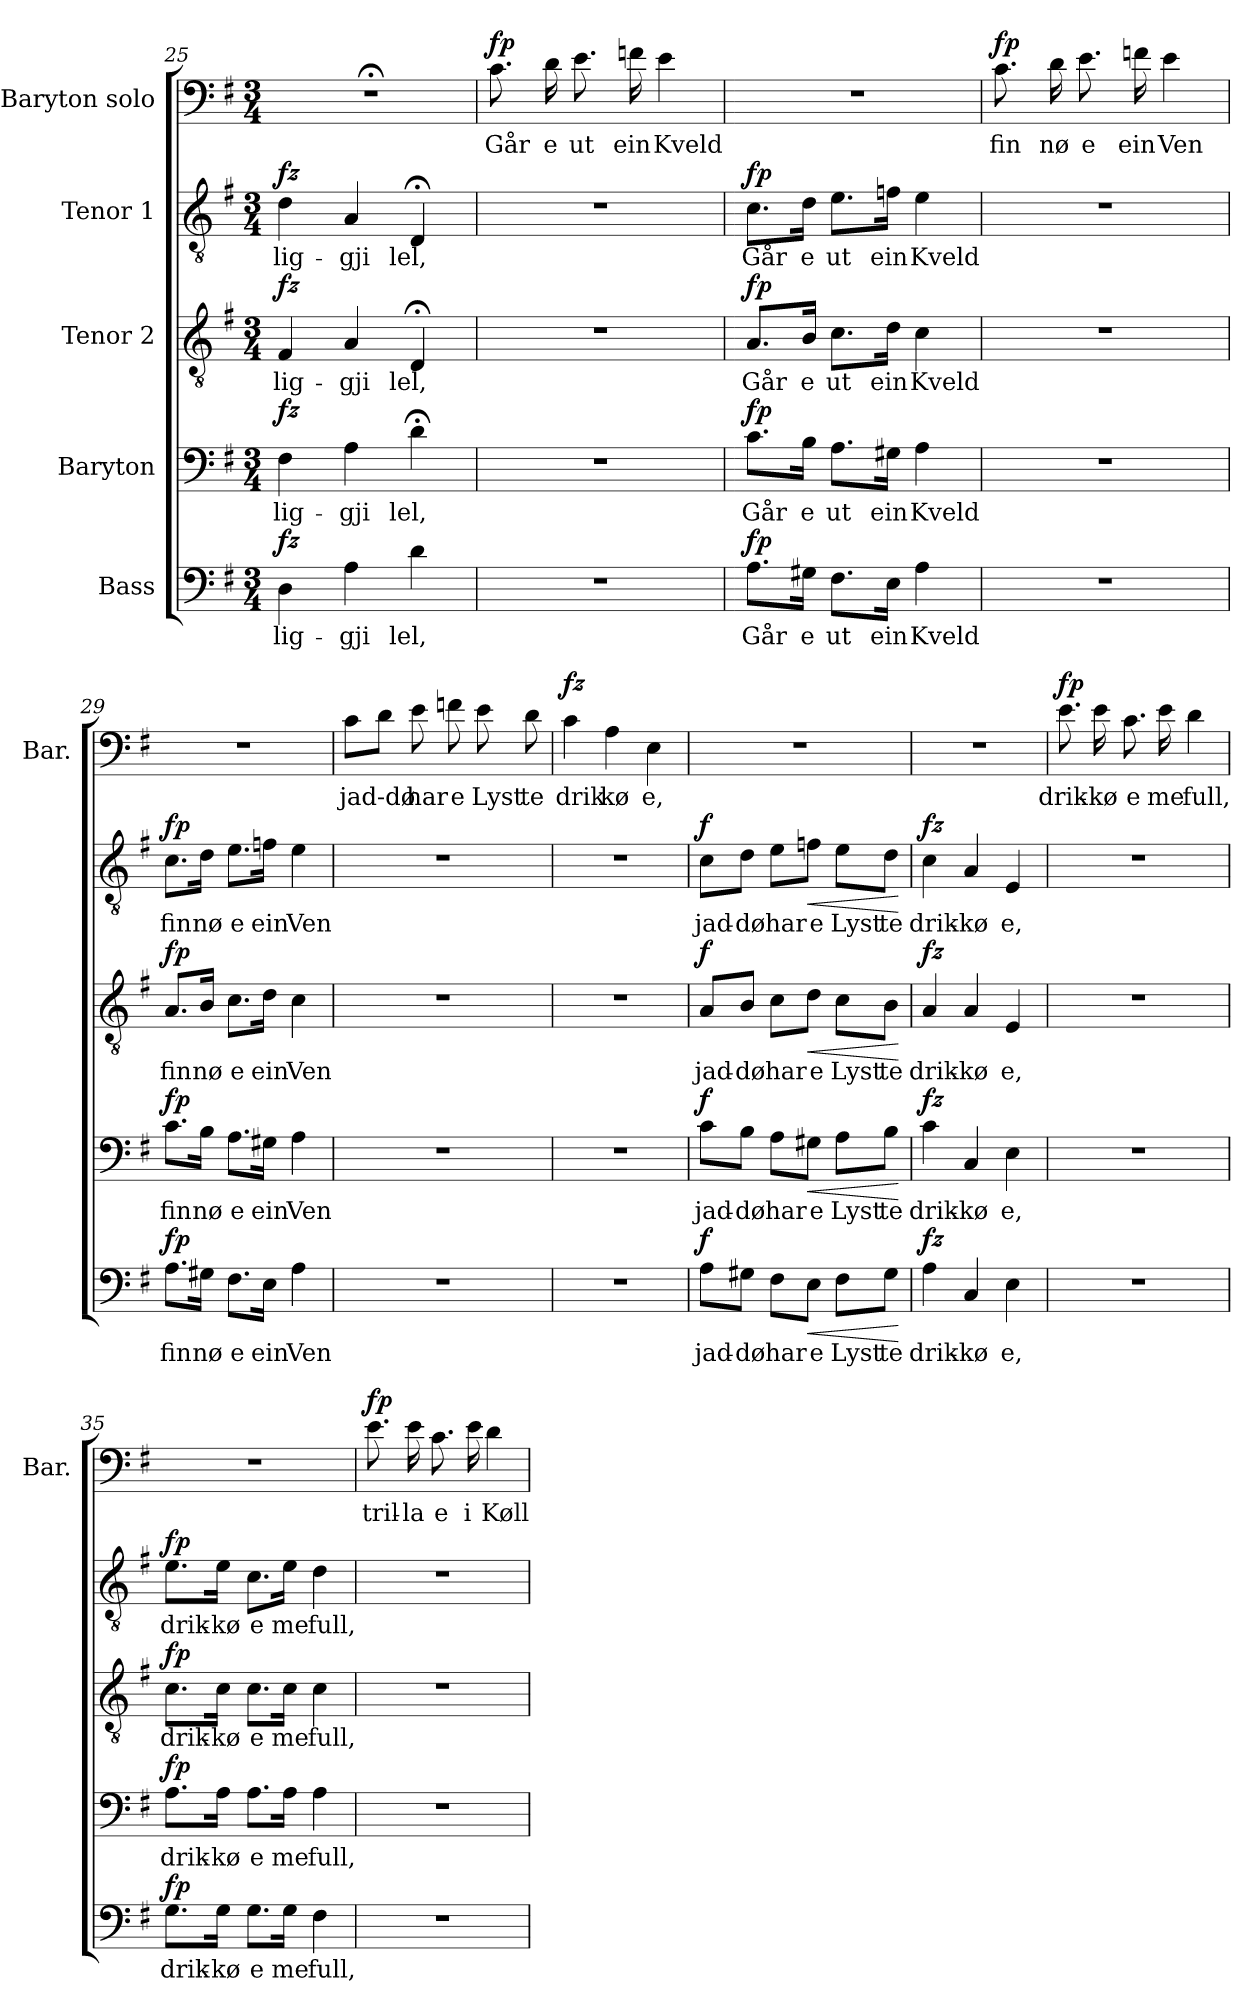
**kern	**text	**dynam	**kern	**text	**dynam	**kern	**text	**dynam	**kern	**text	**dynam	**kern	**text	**dynam
*part5	*part5	*part5	*part4	*part4	*part4	*part3	*part3	*part3	*part2	*part2	*part2	*part1	*part1	*part1
*staff5	*staff5	*staff5	*staff4	*staff4	*staff4	*staff3	*staff3	*staff3	*staff2	*staff2	*staff2	*staff1	*staff1	*staff1
*I"Bass	*	*	*I"Baryton	*	*	*I"Tenor 2	*	*	*I"Tenor 1	*	*	*I"Baryton solo	*	*
*	*	*	*	*	*	*	*	*	*	*	*	*I'Bar.	*	*
*clefF4	*	*	*clefF4	*	*	*clefGv2	*	*	*clefGv2	*	*	*clefF4	*	*
*k[f#]	*	*	*k[f#]	*	*	*k[f#]	*	*	*k[f#]	*	*	*k[f#]	*	*
*G:	*	*	*G:	*	*	*	*	*	*	*	*	*G:	*	*
*M3/4	*	*	*M3/4	*	*	*M3/4	*	*	*M3/4	*	*	*M3/4	*	*
=25	=25	=25	=25	=25	=25	=25	=25	=25	=25	=25	=25	=25	=25	=25
!	!LO:LY:b	!LO:DY:a	!	!LO:LY:b	!LO:DY:a	!	!LO:LY:b	!LO:DY:a	!	!LO:LY:b	!LO:DY:a	!	!	!
4D\	lig-	fz	4F#\	lig-	fz	4F#/	lig-	fz	4d\	lig-	fz	2.r;<	.	.
!	!LO:LY:b	!	!	!LO:LY:b	!	!	!LO:LY:b	!	!	!LO:LY:b	!	!	!	!
4A\	-gji	.	4A\	-gji	.	4A/	-gji	.	4A/	-gji	.	.	.	.
!	!LO:LY:b	!	!	!LO:LY:b	!	!	!LO:LY:b	!	!	!LO:LY:b	!	!	!	!
4d\	lel,	.	4d;<\	lel,	.	4D;</	lel,	.	4D;</	lel,	.	.	.	.
=26	=26	=26	=26	=26	=26	=26	=26	=26	=26	=26	=26	=26	=26	=26
!	!	!	!	!	!	!	!	!	!	!	!	!	!LO:LY:b	!LO:DY:a
2.r	.	.	2.r	.	.	2.r	.	.	2.r	.	.	8.c\	Går	fp
!	!	!	!	!	!	!	!	!	!	!	!	!	!LO:LY:b	!
.	.	.	.	.	.	.	.	.	.	.	.	16d\	e	.
!	!	!	!	!	!	!	!	!	!	!	!	!	!LO:LY:b	!
.	.	.	.	.	.	.	.	.	.	.	.	8.e\	ut	.
!	!	!	!	!	!	!	!	!	!	!	!	!	!LO:LY:b	!
.	.	.	.	.	.	.	.	.	.	.	.	16fn\	ein	.
!	!	!	!	!	!	!	!	!	!	!	!	!	!LO:LY:b	!
.	.	.	.	.	.	.	.	.	.	.	.	4e\	Kveld	.
=27	=27	=27	=27	=27	=27	=27	=27	=27	=27	=27	=27	=27	=27	=27
!	!LO:LY:b	!LO:DY:a	!	!LO:LY:b	!LO:DY:a	!	!LO:LY:b	!LO:DY:a	!	!LO:LY:b	!LO:DY:a	!	!	!
8.A\L	Går	fp	8.c\L	Går	fp	8.A/L	Går	fp	8.c\L	Går	fp	2.r	.	.
!	!LO:LY:b	!	!	!LO:LY:b	!	!	!LO:LY:b	!	!	!LO:LY:b	!	!	!	!
16G#X\Jk	e	.	16B\Jk	e	.	16B/Jk	e	.	16d\Jk	e	.	.	.	.
!	!LO:LY:b	!	!	!LO:LY:b	!	!	!LO:LY:b	!	!	!LO:LY:b	!	!	!	!
8.F#\L	ut	.	8.A\L	ut	.	8.c\L	ut	.	8.e\L	ut	.	.	.	.
!	!LO:LY:b	!	!	!LO:LY:b	!	!	!LO:LY:b	!	!	!LO:LY:b	!	!	!	!
16E\Jk	ein	.	16G#X\Jk	ein	.	16d\Jk	ein	.	16fn\Jk	ein	.	.	.	.
!	!LO:LY:b	!	!	!LO:LY:b	!	!	!LO:LY:b	!	!	!LO:LY:b	!	!	!	!
4A\	Kveld	.	4A\	Kveld	.	4c\	Kveld	.	4e\	Kveld	.	.	.	.
=28	=28	=28	=28	=28	=28	=28	=28	=28	=28	=28	=28	=28	=28	=28
!	!	!	!	!	!	!	!	!	!	!	!	!	!LO:LY:b	!LO:DY:a
2.r	.	.	2.r	.	.	2.r	.	.	2.r	.	.	8.c\	fin	fp
!	!	!	!	!	!	!	!	!	!	!	!	!	!LO:LY:b	!
.	.	.	.	.	.	.	.	.	.	.	.	16d\	nø	.
!	!	!	!	!	!	!	!	!	!	!	!	!	!LO:LY:b	!
.	.	.	.	.	.	.	.	.	.	.	.	8.e\	e	.
!	!	!	!	!	!	!	!	!	!	!	!	!	!LO:LY:b	!
.	.	.	.	.	.	.	.	.	.	.	.	16fn\	ein	.
!	!	!	!	!	!	!	!	!	!	!	!	!	!LO:LY:b	!
.	.	.	.	.	.	.	.	.	.	.	.	4e\	Ven	.
=29	=29	=29	=29	=29	=29	=29	=29	=29	=29	=29	=29	=29	=29	=29
!	!LO:LY:b	!LO:DY:a	!	!LO:LY:b	!LO:DY:a	!	!LO:LY:b	!LO:DY:a	!	!LO:LY:b	!LO:DY:a	!	!	!
8.A\L	fin	fp	8.c\L	fin	fp	8.A/L	fin	fp	8.c\L	fin	fp	2.r	.	.
!	!LO:LY:b	!	!	!LO:LY:b	!	!	!LO:LY:b	!	!	!LO:LY:b	!	!	!	!
16G#X\Jk	nø	.	16B\Jk	nø	.	16B/Jk	nø	.	16d\Jk	nø	.	.	.	.
!	!LO:LY:b	!	!	!LO:LY:b	!	!	!LO:LY:b	!	!	!LO:LY:b	!	!	!	!
8.F#\L	e	.	8.A\L	e	.	8.c\L	e	.	8.e\L	e	.	.	.	.
!	!LO:LY:b	!	!	!LO:LY:b	!	!	!LO:LY:b	!	!	!LO:LY:b	!	!	!	!
16E\Jk	ein	.	16G#X\Jk	ein	.	16d\Jk	ein	.	16fn\Jk	ein	.	.	.	.
!	!LO:LY:b	!	!	!LO:LY:b	!	!	!LO:LY:b	!	!	!LO:LY:b	!	!	!	!
4A\	Ven	.	4A\	Ven	.	4c\	Ven	.	4e\	Ven	.	.	.	.
!!LO:PB:g=z
=30	=30	=30	=30	=30	=30	=30	=30	=30	=30	=30	=30	=30	=30	=30
!	!	!	!	!	!	!	!	!	!	!	!	!	!LO:LY:b	!
2.r	.	.	2.r	.	.	2.r	.	.	2.r	.	.	8c\L	jad-dø	.
.	.	.	.	.	.	.	.	.	.	.	.	8d\J	.	.
!	!	!	!	!	!	!	!	!	!	!	!	!	!LO:LY:b	!
.	.	.	.	.	.	.	.	.	.	.	.	8e\	har	.
!	!	!	!	!	!	!	!	!	!	!	!	!	!LO:LY:b	!
.	.	.	.	.	.	.	.	.	.	.	.	8fn\	e	.
!	!	!	!	!	!	!	!	!	!	!	!	!	!LO:LY:b	!
.	.	.	.	.	.	.	.	.	.	.	.	8e\	Lyst	.
!	!	!	!	!	!	!	!	!	!	!	!	!	!LO:LY:b	!
.	.	.	.	.	.	.	.	.	.	.	.	8d\	te	.
=31	=31	=31	=31	=31	=31	=31	=31	=31	=31	=31	=31	=31	=31	=31
!	!	!	!	!	!	!	!	!	!	!	!	!	!LO:LY:b	!LO:DY:a
2.r	.	.	2.r	.	.	2.r	.	.	2.r	.	.	4c\	drik	fz
!	!	!	!	!	!	!	!	!	!	!	!	!	!LO:LY:b	!
.	.	.	.	.	.	.	.	.	.	.	.	4A\	kø	.
!	!	!	!	!	!	!	!	!	!	!	!	!	!LO:LY:b	!
.	.	.	.	.	.	.	.	.	.	.	.	4E\	e,	.
=32	=32	=32	=32	=32	=32	=32	=32	=32	=32	=32	=32	=32	=32	=32
!	!LO:LY:b	!LO:DY:a	!	!LO:LY:b	!LO:DY:a	!	!LO:LY:b	!LO:DY:a	!	!LO:LY:b	!LO:DY:a	!	!	!
8A\L	jad-	f	8c\L	jad-	f	8A/L	jad-	f	8c\L	jad-	f	2.r	.	.
!	!LO:LY:b	!	!	!LO:LY:b	!	!	!LO:LY:b	!	!	!LO:LY:b	!	!	!	!
8G#X\J	-dø	.	8B\J	-dø	.	8B/J	-dø	.	8d\J	-dø	.	.	.	.
!	!LO:LY:b	!	!	!LO:LY:b	!	!	!LO:LY:b	!	!	!LO:LY:b	!	!	!	!
8F#\L	har	.	8A\L	har	.	8c\L	har	.	8e\L	har	.	.	.	.
!	!LO:LY:b	!LO:HP:b	!	!LO:LY:b	!LO:HP:b	!	!LO:LY:b	!LO:HP:b	!	!LO:LY:b	!LO:HP:b	!	!	!
8E\J	e	<	8G#X\J	e	<	8d\J	e	<	8fn\J	e	<	.	.	.
!	!LO:LY:b	!	!	!LO:LY:b	!	!	!LO:LY:b	!	!	!LO:LY:b	!	!	!	!
8F#\L	Lyst	.	8A\L	Lyst	.	8c\L	Lyst	.	8e\L	Lyst	.	.	.	.
!	!LO:LY:b	!	!	!LO:LY:b	!	!	!LO:LY:b	!	!	!LO:LY:b	!	!	!	!
8G#\J	te	.	8B\J	te	.	8B\J	te	.	8d\J	te	.	.	.	.
.	.	[	.	.	[	.	.	[	.	.	[	.	.	.
=33	=33	=33	=33	=33	=33	=33	=33	=33	=33	=33	=33	=33	=33	=33
!	!LO:LY:b	!LO:DY:a	!	!LO:LY:b	!LO:DY:a	!	!LO:LY:b	!LO:DY:a	!	!LO:LY:b	!LO:DY:a	!	!	!
4A\	drik-	fz	4c\	drik-	fz	4A/	drik-	fz	4c\	drik-	fz	2.r	.	.
!	!LO:LY:b	!	!	!LO:LY:b	!	!	!LO:LY:b	!	!	!LO:LY:b	!	!	!	!
4C/	-kø	.	4C/	-kø	.	4A/	-kø	.	4A/	-kø	.	.	.	.
!	!LO:LY:b	!	!	!LO:LY:b	!	!	!LO:LY:b	!	!	!LO:LY:b	!	!	!	!
4E\	e,	.	4E\	e,	.	4E/	e,	.	4E/	e,	.	.	.	.
=34	=34	=34	=34	=34	=34	=34	=34	=34	=34	=34	=34	=34	=34	=34
!	!	!	!	!	!	!	!	!	!	!	!	!	!LO:LY:b	!LO:DY:a
2.r	.	.	2.r	.	.	2.r	.	.	2.r	.	.	8.e\	drik-	fp
!	!	!	!	!	!	!	!	!	!	!	!	!	!LO:LY:b	!
.	.	.	.	.	.	.	.	.	.	.	.	16e\	-kø	.
!	!	!	!	!	!	!	!	!	!	!	!	!	!LO:LY:b	!
.	.	.	.	.	.	.	.	.	.	.	.	8.c\	e	.
!	!	!	!	!	!	!	!	!	!	!	!	!	!LO:LY:b	!
.	.	.	.	.	.	.	.	.	.	.	.	16e\	me	.
!	!	!	!	!	!	!	!	!	!	!	!	!	!LO:LY:b	!
.	.	.	.	.	.	.	.	.	.	.	.	4d\	full,	.
=35	=35	=35	=35	=35	=35	=35	=35	=35	=35	=35	=35	=35	=35	=35
!	!LO:LY:b	!LO:DY:a	!	!LO:LY:b	!LO:DY:a	!	!LO:LY:b	!LO:DY:a	!	!LO:LY:b	!LO:DY:a	!	!	!
8.G\L	drik-	fp	8.A\L	drik-	fp	8.c\L	drik-	fp	8.e\L	drik-	fp	2.r	.	.
!	!LO:LY:b	!	!	!LO:LY:b	!	!	!LO:LY:b	!	!	!LO:LY:b	!	!	!	!
16G\Jk	-kø	.	16A\Jk	-kø	.	16c\Jk	-kø	.	16e\Jk	-kø	.	.	.	.
!	!LO:LY:b	!	!	!LO:LY:b	!	!	!LO:LY:b	!	!	!LO:LY:b	!	!	!	!
8.G\L	e	.	8.A\L	e	.	8.c\L	e	.	8.c\L	e	.	.	.	.
!	!LO:LY:b	!	!	!LO:LY:b	!	!	!LO:LY:b	!	!	!LO:LY:b	!	!	!	!
16G\Jk	me	.	16A\Jk	me	.	16c\Jk	me	.	16e\Jk	me	.	.	.	.
!	!LO:LY:b	!	!	!LO:LY:b	!	!	!LO:LY:b	!	!	!LO:LY:b	!	!	!	!
4F#\	full,	.	4A\	full,	.	4c\	full,	.	4d\	full,	.	.	.	.
=36	=36	=36	=36	=36	=36	=36	=36	=36	=36	=36	=36	=36	=36	=36
!	!	!	!	!	!	!	!	!	!	!	!	!	!LO:LY:b	!LO:DY:a
2.r	.	.	2.r	.	.	2.r	.	.	2.r	.	.	8.e\	tril-	fp
!	!	!	!	!	!	!	!	!	!	!	!	!	!LO:LY:b	!
.	.	.	.	.	.	.	.	.	.	.	.	16e\	-la	.
!	!	!	!	!	!	!	!	!	!	!	!	!	!LO:LY:b	!
.	.	.	.	.	.	.	.	.	.	.	.	8.c\	e	.
!	!	!	!	!	!	!	!	!	!	!	!	!	!LO:LY:b	!
.	.	.	.	.	.	.	.	.	.	.	.	16e\	i	.
!	!	!	!	!	!	!	!	!	!	!	!	!	!LO:LY:b	!
.	.	.	.	.	.	.	.	.	.	.	.	4d\	Køll	.
=	=	=	=	=	=	=	=	=	=	=	=	=	=	=
*-	*-	*-	*-	*-	*-	*-	*-	*-	*-	*-	*-	*-	*-	*-
